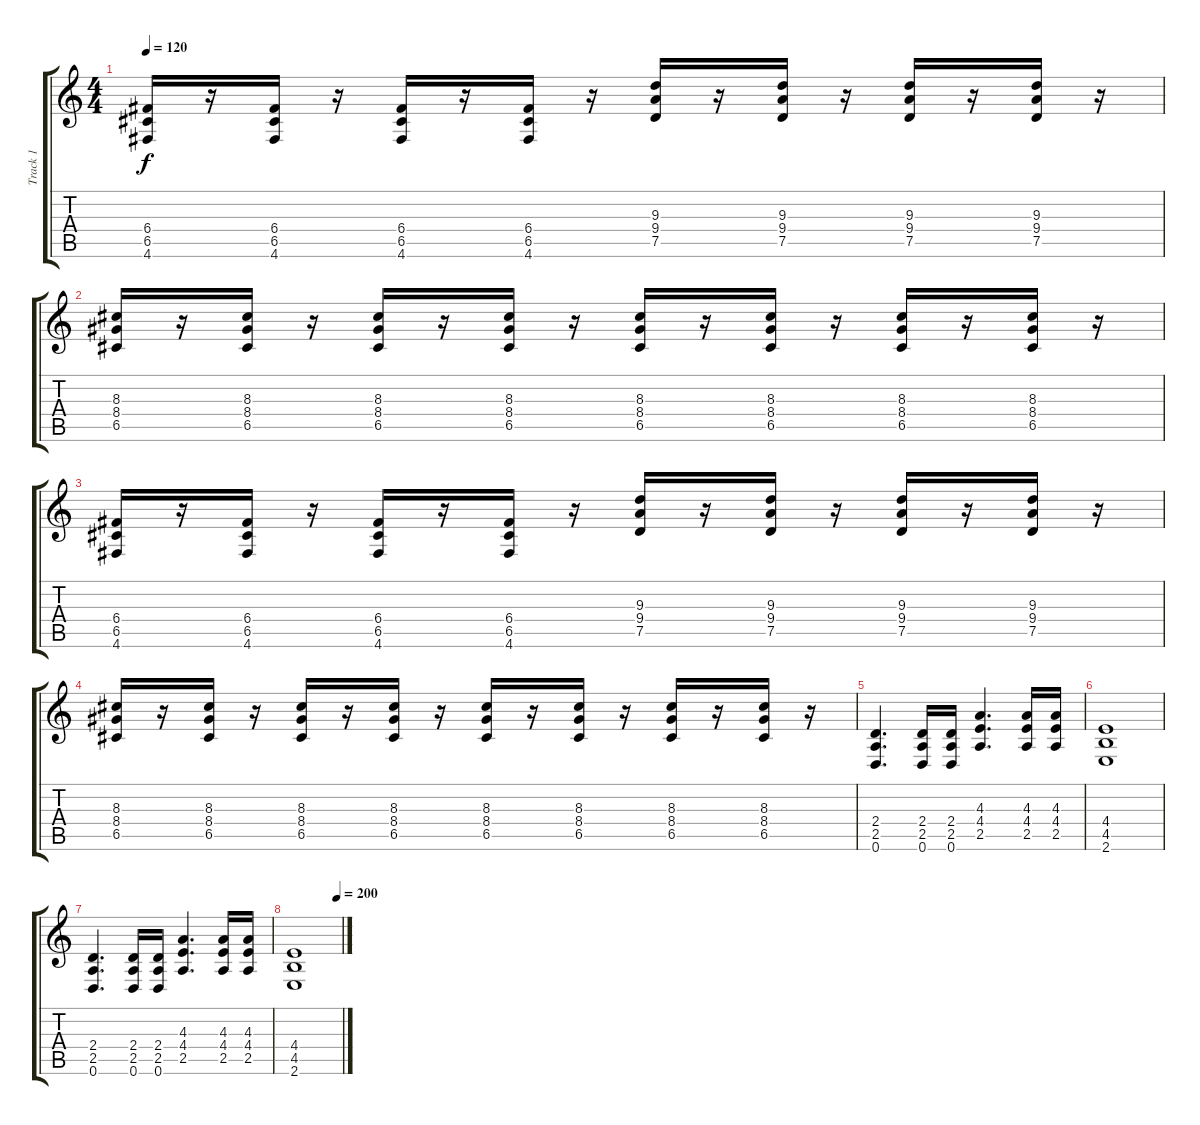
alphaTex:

\track ("Track 1" "Track 1") {instrument overdrivenguitar}
\staff {score tabs}
\tuning (D4 A3 F3 C3 G2 D2) {hide}
\ts (4 4)
\tempo 120
\clef g2
\ks c
(6.4 6.5 4.6).16{dy f} r.16 (6.4 6.5 4.6).16 r.16 (6.4 6.5 4.6).16 r.16 (6.4 6.5 4.6).16 r.16 (9.3 9.4 7.5).16 r.16 (9.3 9.4 7.5).16 r.16 (9.3 9.4 7.5).16 r.16 (9.3 9.4 7.5).16 r.16 |
(8.3 8.4 6.5).16 r.16 (8.3 8.4 6.5).16 r.16 (8.3 8.4 6.5).16 r.16 (8.3 8.4 6.5).16 r.16 (8.3 8.4 6.5).16 r.16 (8.3 8.4 6.5).16 r.16 (8.3 8.4 6.5).16 r.16 (8.3 8.4 6.5).16 r.16 |
(6.4 6.5 4.6).16 r.16 (6.4 6.5 4.6).16 r.16 (6.4 6.5 4.6).16 r.16 (6.4 6.5 4.6).16 r.16 (9.3 9.4 7.5).16 r.16 (9.3 9.4 7.5).16 r.16 (9.3 9.4 7.5).16 r.16 (9.3 9.4 7.5).16 r.16 |
(8.3 8.4 6.5).16 r.16 (8.3 8.4 6.5).16 r.16 (8.3 8.4 6.5).16 r.16 (8.3 8.4 6.5).16 r.16 (8.3 8.4 6.5).16 r.16 (8.3 8.4 6.5).16 r.16 (8.3 8.4 6.5).16 r.16 (8.3 8.4 6.5).16 r.16 |
(2.4 2.5 0.6).4{d} (2.4 2.5 0.6).16 (2.4 2.5 0.6).16 (4.3 4.4 2.5).4{d} (4.3 4.4 2.5).16 (4.3 4.4 2.5).16 |
(4.4 4.5 2.6).1 |
(2.4 2.5 0.6).4{d} (2.4 2.5 0.6).16 (2.4 2.5 0.6).16 (4.3 4.4 2.5).4{d} (4.3 4.4 2.5).16 (4.3 4.4 2.5).16 |
\tempo (200 0.90625)
(4.4 4.5 2.6).1
